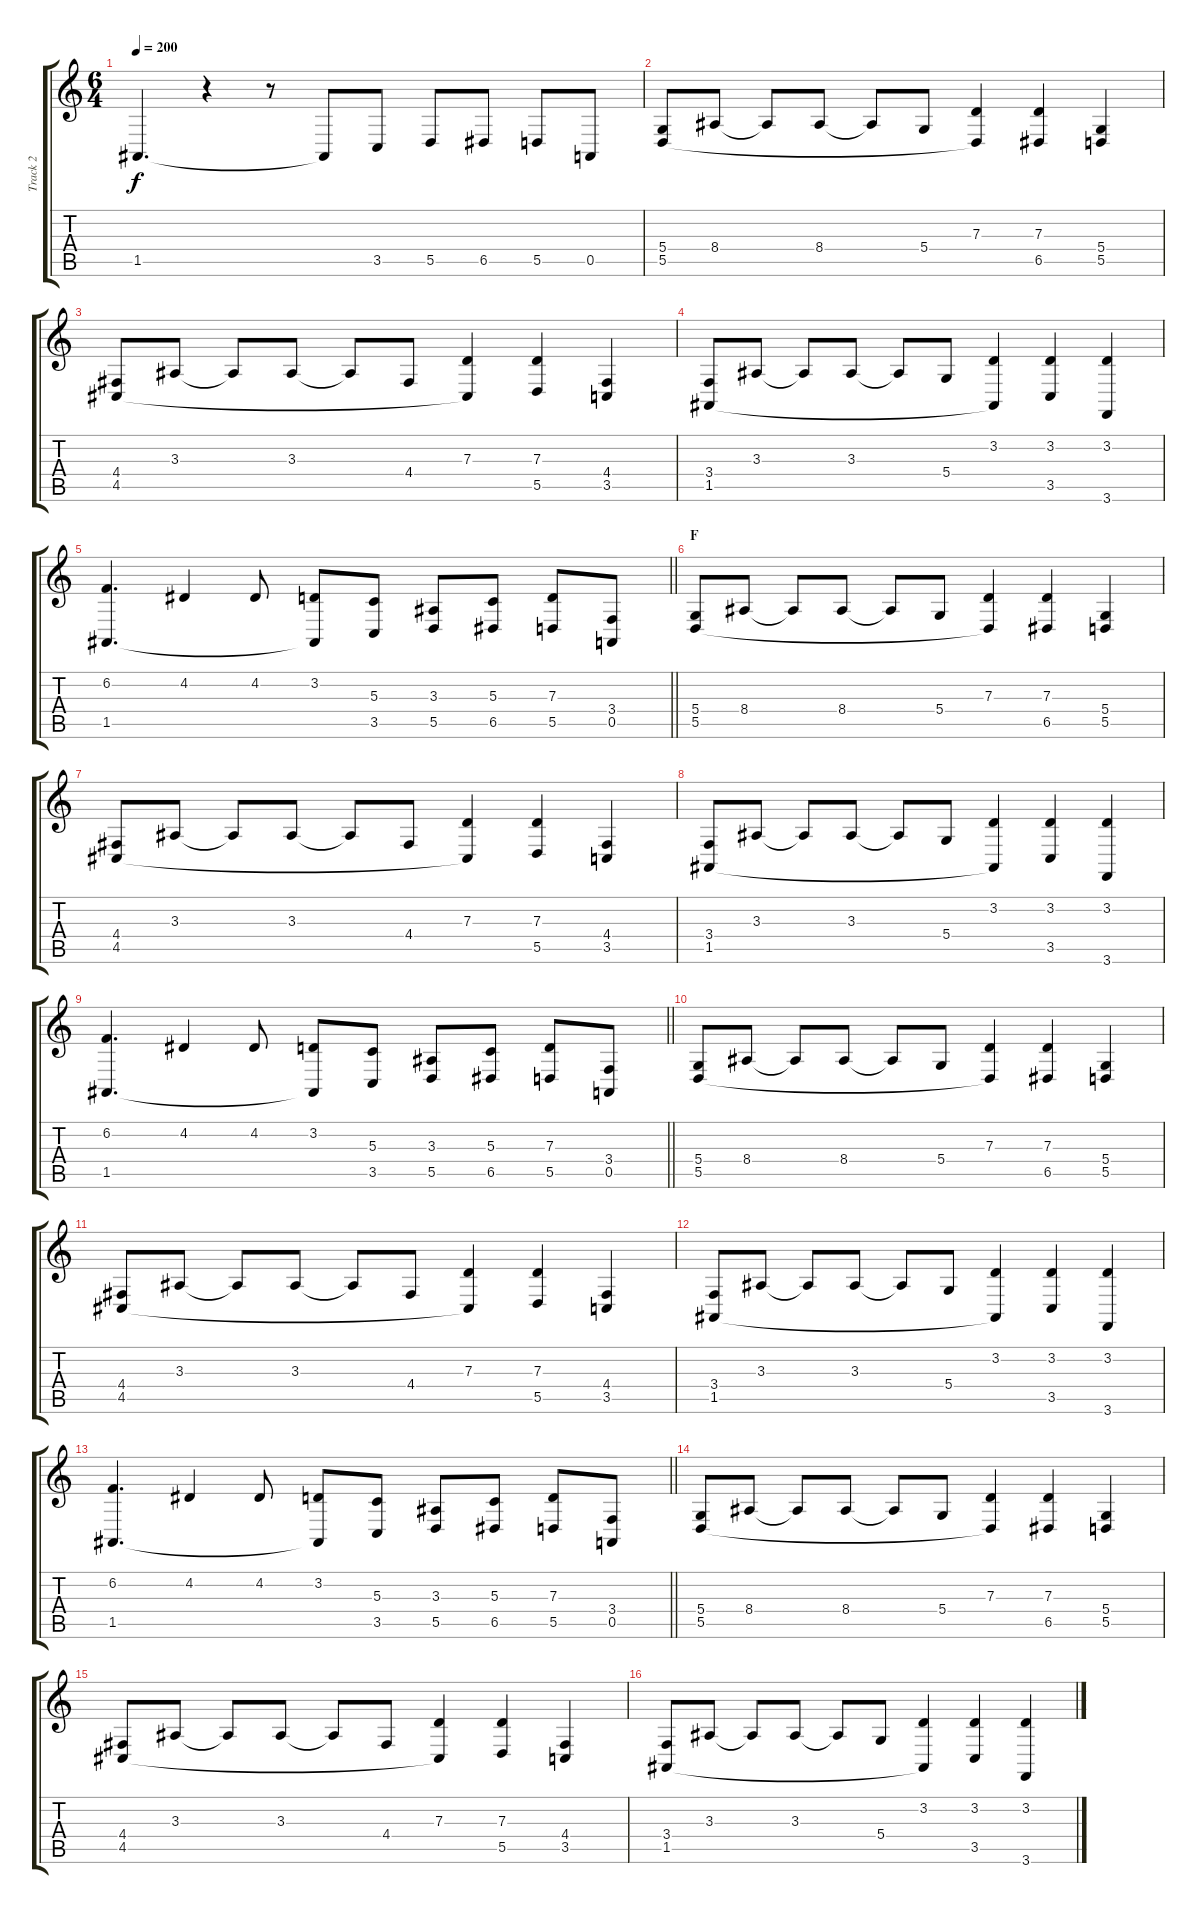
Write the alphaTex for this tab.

\track ("Track 2" "Track 2") {instrument lead1square}
\staff {score tabs}
\tuning (E4 B3 G3 D3 A2 D2) {hide}
\ts (6 4)
\tempo 200
\clef g2
\ks c
1.5.4{d dy f} r.4 r.8 1.5{t}.8 3.5.8 5.5.8 6.5.8 5.5.8 0.5.8 |
(5.4 5.5).8 8.4.8 8.4{t}.8 8.4.8 8.4{t}.8 5.4.8 (7.3 5.5{t}).4 (7.3 6.5).4 (5.4 5.5).4 |
(4.4 4.5).8 3.3.8 3.3{t}.8 3.3.8 3.3{t}.8 4.4.8 (7.3 4.5{t}).4 (7.3 5.5).4 (4.4 3.5).4 |
(3.4 1.5).8 3.3.8 3.3{t}.8 3.3.8 3.3{t}.8 5.4.8 (3.2 1.5{t}).4 (3.2 3.5).4 (3.2 3.6).4 |
\barLineRight lightlight
(6.2 1.5).4{d} 4.2.4 4.2.8 (3.2 1.5{t}).8 (5.3 3.5).8 (3.3 5.5).8 (5.3 6.5).8 (7.3 5.5).8 (3.4 0.5).8 |
\section ("" "F")
(5.4 5.5).8 8.4.8 8.4{t}.8 8.4.8 8.4{t}.8 5.4.8 (7.3 5.5{t}).4 (7.3 6.5).4 (5.4 5.5).4 |
(4.4 4.5).8 3.3.8 3.3{t}.8 3.3.8 3.3{t}.8 4.4.8 (7.3 4.5{t}).4 (7.3 5.5).4 (4.4 3.5).4 |
(3.4 1.5).8 3.3.8 3.3{t}.8 3.3.8 3.3{t}.8 5.4.8 (3.2 1.5{t}).4 (3.2 3.5).4 (3.2 3.6).4 |
\barLineRight lightlight
(6.2 1.5).4{d} 4.2.4 4.2.8 (3.2 1.5{t}).8 (5.3 3.5).8 (3.3 5.5).8 (5.3 6.5).8 (7.3 5.5).8 (3.4 0.5).8 |
(5.4 5.5).8 8.4.8 8.4{t}.8 8.4.8 8.4{t}.8 5.4.8 (7.3 5.5{t}).4 (7.3 6.5).4 (5.4 5.5).4 |
(4.4 4.5).8 3.3.8 3.3{t}.8 3.3.8 3.3{t}.8 4.4.8 (7.3 4.5{t}).4 (7.3 5.5).4 (4.4 3.5).4 |
(3.4 1.5).8 3.3.8 3.3{t}.8 3.3.8 3.3{t}.8 5.4.8 (3.2 1.5{t}).4 (3.2 3.5).4 (3.2 3.6).4 |
\barLineRight lightlight
(6.2 1.5).4{d} 4.2.4 4.2.8 (3.2 1.5{t}).8 (5.3 3.5).8 (3.3 5.5).8 (5.3 6.5).8 (7.3 5.5).8 (3.4 0.5).8 |
(5.4 5.5).8 8.4.8 8.4{t}.8 8.4.8 8.4{t}.8 5.4.8 (7.3 5.5{t}).4 (7.3 6.5).4 (5.4 5.5).4 |
(4.4 4.5).8 3.3.8 3.3{t}.8 3.3.8 3.3{t}.8 4.4.8 (7.3 4.5{t}).4 (7.3 5.5).4 (4.4 3.5).4 |
(3.4 1.5).8 3.3.8 3.3{t}.8 3.3.8 3.3{t}.8 5.4.8 (3.2 1.5{t}).4 (3.2 3.5).4 (3.2 3.6).4
